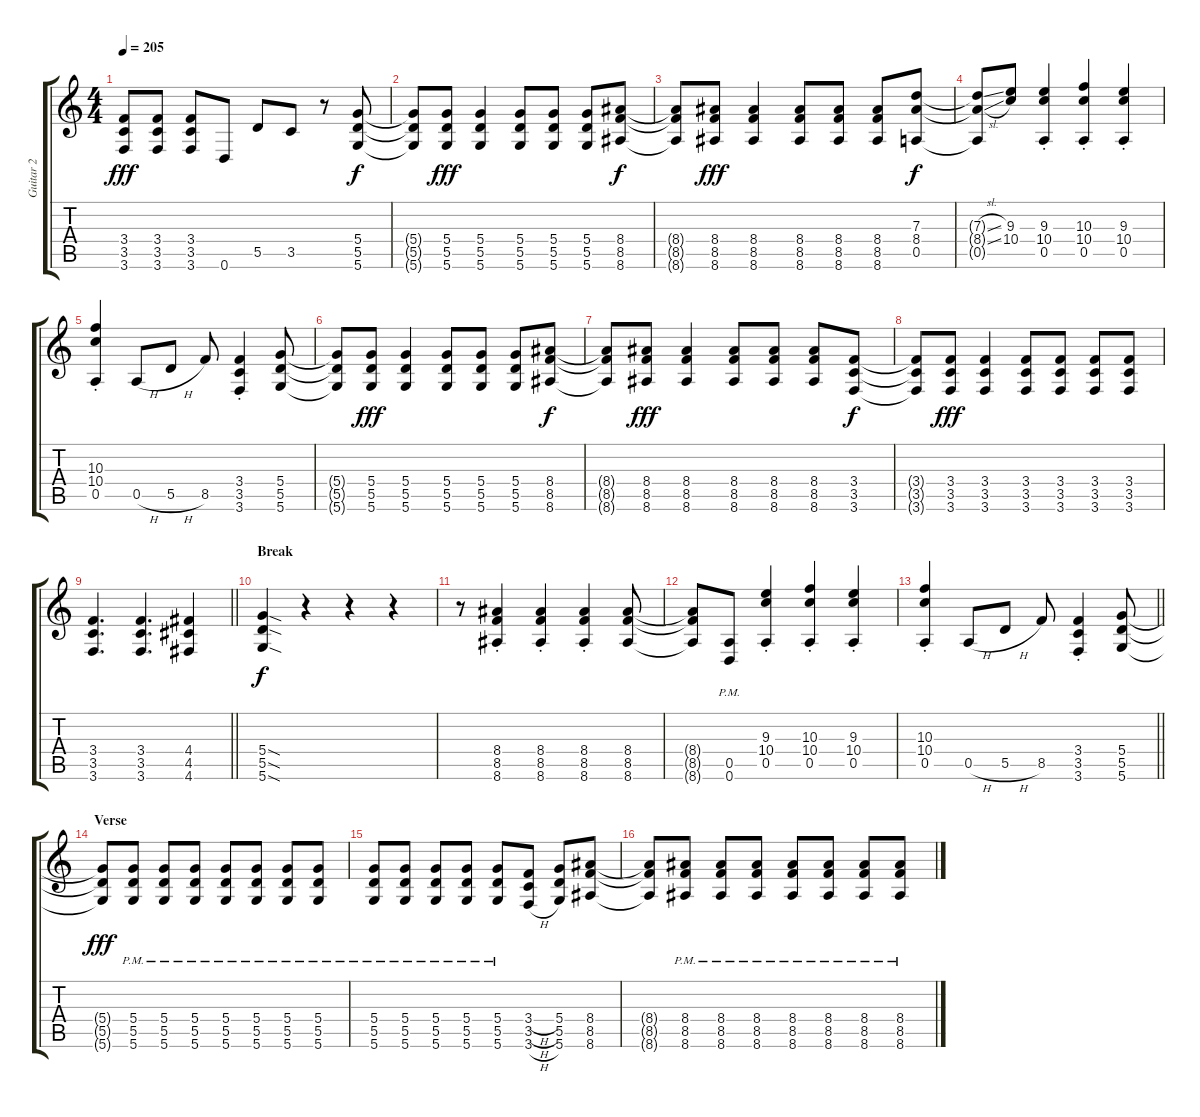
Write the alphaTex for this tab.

\track ("Guitar 2" "Guitar 2") {instrument distortionguitar}
\staff {score tabs}
\tuning (E4 B3 G3 D3 A2 D2) {hide}
\ts (4 4)
\tempo 205
\clef g2
\ks c
(3.4 3.5 3.6).8{dy fff} (3.4 3.5 3.6).8 (3.4 3.5 3.6).8 0.6.8 5.5.8 3.5.8 r.8 (5.4 5.5 5.6).8{dy f} |
(5.4{t} 5.5{t} 5.6{t}).8 (5.4 5.5 5.6).8{dy fff} (5.4 5.5 5.6).4 (5.4 5.5 5.6).8 (5.4 5.5 5.6).8 (5.4 5.5 5.6).8 (8.4 8.5 8.6).8{dy f} |
(8.4{t} 8.5{t} 8.6{t}).8 (8.4 8.5 8.6).8{dy fff} (8.4 8.5 8.6).4 (8.4 8.5 8.6).8 (8.4 8.5 8.6).8 (8.4 8.5 8.6).8 (7.3 8.4 0.5).8{dy f} |
(7.3{sl t} 8.4{sl t} 0.5{t}).8 (9.3 10.4).8 (9.3{st} 10.4{st} 0.5{st}).4 (10.3{st} 10.4{st} 0.5{st}).4 (9.3{st} 10.4{st} 0.5{st}).4 |
(10.3{st} 10.4{st} 0.5{st}).4 0.5{h}.8 5.5{h}.8 8.5.8 (3.4 3.5{st} 3.6{st}).4 (5.4 5.5 5.6).8 |
(5.4{t} 5.5{t} 5.6{t}).8 (5.4 5.5 5.6).8{dy fff} (5.4 5.5 5.6).4 (5.4 5.5 5.6).8 (5.4 5.5 5.6).8 (5.4 5.5 5.6).8 (8.4 8.5 8.6).8{dy f} |
(8.4{t} 8.5{t} 8.6{t}).8 (8.4 8.5 8.6).8{dy fff} (8.4 8.5 8.6).4 (8.4 8.5 8.6).8 (8.4 8.5 8.6).8 (8.4 8.5 8.6).8 (3.4 3.5 3.6).8{dy f} |
(3.4{t} 3.5{t} 3.6{t}).8 (3.4 3.5 3.6).8{dy fff} (3.4 3.5 3.6).4 (3.4 3.5 3.6).8 (3.4 3.5 3.6).8 (3.4 3.5 3.6).8 (3.4 3.5 3.6).8 |
\barLineRight lightlight
(3.4 3.5 3.6).4{d} (3.4 3.5 3.6).4{d} (4.4 4.5 4.6).4 |
\section ("" "Break")
(5.4{sod} 5.5{sod} 5.6{sod}).4{dy f} r.4 r.4 r.4 |
r.8 (8.4{st} 8.5{st} 8.6{st}).4 (8.4{st} 8.5{st} 8.6{st}).4 (8.4{st} 8.5{st} 8.6{st}).4 (8.4 8.5 8.6).8 |
(8.4{t} 8.5{t} 8.6{t}).8 (0.5{pm} 0.6{pm}).8 (9.3{st} 10.4{st} 0.5{st}).4 (10.3{st} 10.4{st} 0.5{st}).4 (9.3{st} 10.4{st} 0.5{st}).4 |
\barLineRight lightlight
(10.3{st} 10.4{st} 0.5{st}).4 0.5{h}.8 5.5{h}.8 8.5.8 (3.4 3.5{st} 3.6{st}).4 (5.4 5.5 5.6).8 |
\section ("" "Verse")
(5.4{t} 5.5{t} 5.6{t}).8{dy fff} (5.4{pm} 5.5{pm} 5.6{pm}).8 (5.4{pm} 5.5{pm} 5.6{pm}).8 (5.4{pm} 5.5{pm} 5.6{pm}).8 (5.4{pm} 5.5{pm} 5.6{pm}).8 (5.4{pm} 5.5{pm} 5.6{pm}).8 (5.4{pm} 5.5{pm} 5.6{pm}).8 (5.4{pm} 5.5{pm} 5.6{pm}).8 |
(5.4{pm} 5.5{pm} 5.6{pm}).8 (5.4{pm} 5.5{pm} 5.6{pm}).8 (5.4{pm} 5.5{pm} 5.6{pm}).8 (5.4{pm} 5.5{pm} 5.6{pm}).8 (5.4{pm} 5.5{pm} 5.6{pm}).8 (3.4{h} 3.5{h} 3.6{h}).8 (5.4 5.5 5.6).8 (8.4 8.5 8.6).8 |
(8.4{t} 8.5{t} 8.6{t}).8 (8.4{pm} 8.5{pm} 8.6{pm}).8 (8.4{pm} 8.5{pm} 8.6{pm}).8 (8.4{pm} 8.5{pm} 8.6{pm}).8 (8.4{pm} 8.5{pm} 8.6{pm}).8 (8.4{pm} 8.5{pm} 8.6{pm}).8 (8.4{pm} 8.5{pm} 8.6{pm}).8 (8.4{pm} 8.5{pm} 8.6{pm}).8
